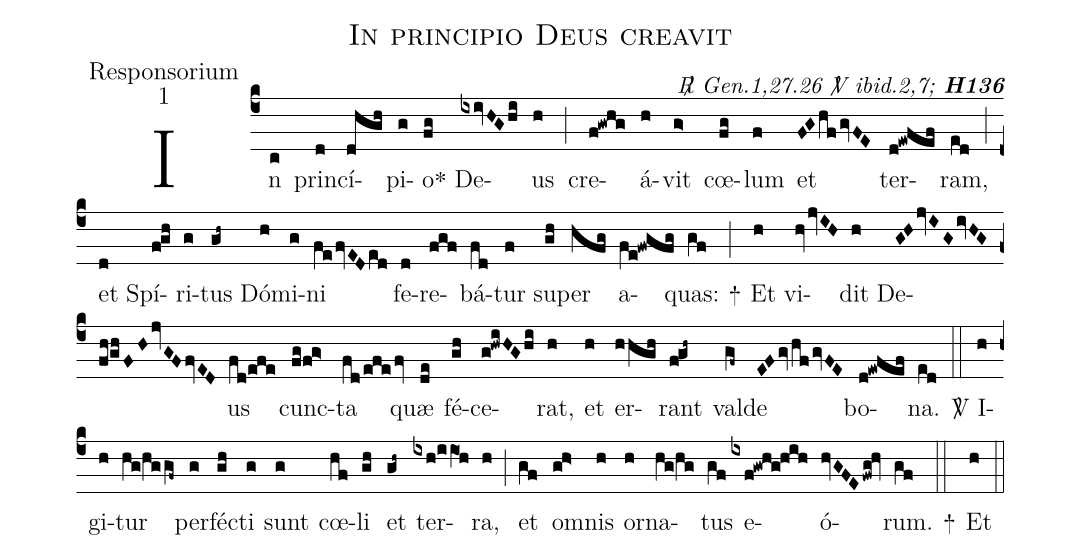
name:In principio Deus creavit;
office-part:Responsorium;
mode:1;
commentary:{\itshape\mdseries \Rbar\ Gen.1,27.26 \Vbar\ ibid.2,7;\/} {\bfseries H136};;
%%
(c4)  In(c) prin(d)cí(dhgh)pi(g)o(fg)<sp>*</sp> De(ixivHGhi)us(h) (;) cre(f!gwhg)á(h)vit(g>) cœ(fg)lum(f) et(FGhfgvFE) ter(d!ewfef)ram,(ed) (;)
et(d) Spí(f!gh)ri(g)tus(gh~) Dó(h)mi(g)ni(fefvEDed) fe(d)re(fgf)bá(fd)tur(f) su(gh)per(hfg) a(fe!fwgfg)quas:(gf) <sp>+</sp>(;)
Et(h) vi(hvjvIH)dit(h) De(GHjvIGivHGfh/0ghFHjvGFfvED)us(fd/0efe) cunc(fg/0fg>)ta(fd/efefv) quæ(de) fé(gh)ce(g!hwiHGhi)rat,(h) et(h) er(hhgh)rant(f!gh~) val(gf~)de(EFgvhfgvFE) bo(d!ewfef)na.(ed) (::)
<sp>V/</sp> I(h)gi(h)tur(hg/0hggf~) per(g)féc(gh)ti(g) sunt(g) cœ(hf)li(gh) et(gh~) ter(ixh/0iiO1h)ra,(h) (;)
et(gf) om(gh>)nis(h) or(h)na(hg/0hg)tus(gf) e(ixf@gwhg@hih)ó(hvGFEfwg!hv)rum.(gf) <sp>+</sp>(::) Et(h) (::)
